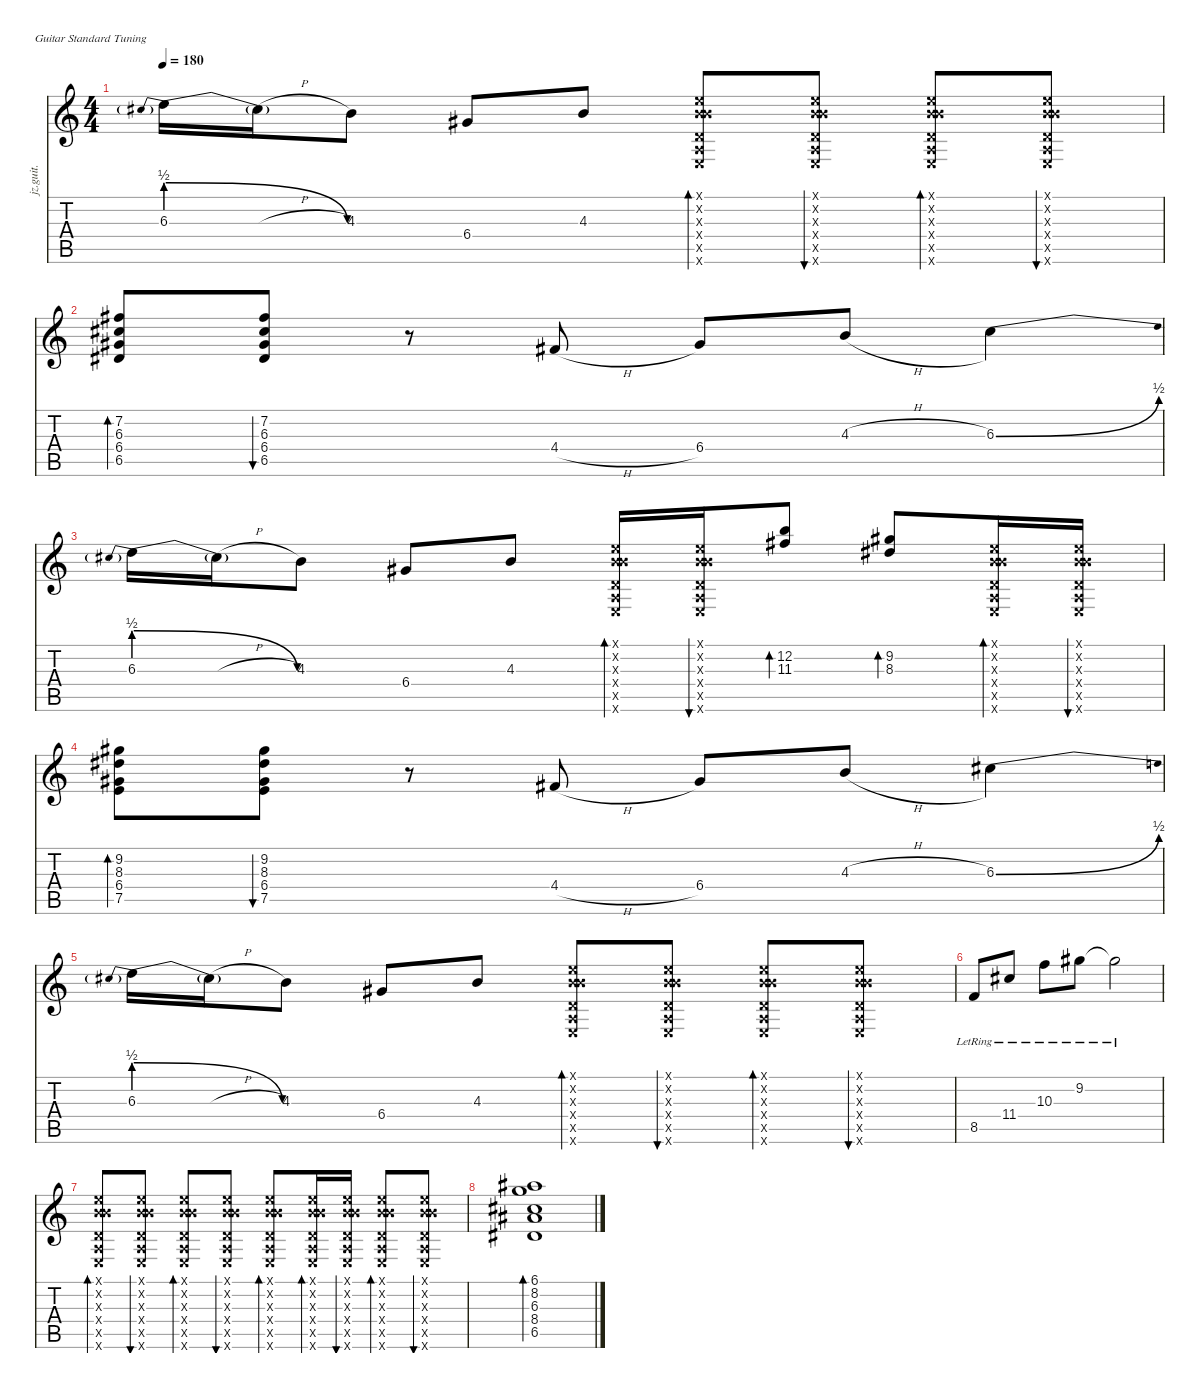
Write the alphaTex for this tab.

\defaultSystemsLayout 4
\hideDynamics
\bracketExtendMode nobrackets
\otherSystemsTrackNameOrientation horizontal
\track ("音轨 1" "jz.guit.") {instrument electricguitarjazz}
\staff {score tabs}
\tuning (E4 B3 G3 D3 A2 E2)
\ts (4 4)
\tempo 180
\clef g2
\ks c
6.3{be (prebendrelease 0 2 60 0)}.16{dy f} 6.3{h t}.16 4.3.8 6.4.8 4.3.8 (0.1{x} 0.2{x} 4.3{x} 0.4{x} 0.5{x} 0.6{x}).8{bd 60} (0.1{x} 0.2{x} 4.3{x} 0.4{x} 0.5{x} 0.6{x}).8{bu 60} (0.1{x} 0.2{x} 4.3{x} 0.4{x} 0.5{x} 0.6{x}).8{bd 60} (0.1{x} 0.2{x} 4.3{x} 0.4{x} 0.5{x} 0.6{x}).8{bu 60} |
(7.2 6.3 6.4 6.5).8{bd 60} (7.2 6.3 6.4 6.5).8{bu 60} r.8 4.4{h}.8 6.4.8 4.3{h}.8 6.3{be (bend 0 0 15 2)}.4 |
6.3{be (prebendrelease 0 2 60 0)}.16 6.3{h t}.16 4.3.8 6.4.8 4.3.8 (0.1{x} 0.2{x} 4.3{x} 0.4{x} 0.5{x} 0.6{x}).16{bd 60} (0.1{x} 0.2{x} 4.3{x} 0.4{x} 0.5{x} 0.6{x}).16{bu 60} (12.2 11.3).8{bd 60} (9.2 8.3).8{bd 60} (0.1{x} 0.2{x} 4.3{x} 0.4{x} 0.5{x} 0.6{x}).16{bd 60} (0.1{x} 0.2{x} 4.3{x} 0.4{x} 0.5{x} 0.6{x}).16{bu 60} |
(9.2 8.3 6.4 7.5).8{bd 60} (9.2 8.3 6.4 7.5).8{bu 60} r.8 4.4{h}.8 6.4.8 4.3{h}.8 6.3{be (bend 0 0 15 2)}.4 |
6.3{be (prebendrelease 0 2 60 0)}.16 6.3{h t}.16 4.3.8 6.4.8 4.3.8 (0.1{x} 0.2{x} 4.3{x} 0.4{x} 0.5{x} 0.6{x}).8{bd 60} (0.1{x} 0.2{x} 4.3{x} 0.4{x} 0.5{x} 0.6{x}).8{bu 60} (0.1{x} 0.2{x} 4.3{x} 0.4{x} 0.5{x} 0.6{x}).8{bd 60} (0.1{x} 0.2{x} 4.3{x} 0.4{x} 0.5{x} 0.6{x}).8{bu 60} |
8.5{lr}.8 11.4{lr}.8 10.3{lr}.8 9.2{lr}.8 9.2{lr t}.2 |
(0.1{x} 0.2{x} 4.3{x} 0.4{x} 0.5{x} 0.6{x}).8{bd 60} (0.1{x} 0.2{x} 4.3{x} 0.4{x} 0.5{x} 0.6{x}).8{bu 60} (0.1{x} 0.2{x} 4.3{x} 0.4{x} 0.5{x} 0.6{x}).8{bd 60} (0.1{x} 0.2{x} 4.3{x} 0.4{x} 0.5{x} 0.6{x}).8{bu 60} (0.1{x} 0.2{x} 4.3{x} 0.4{x} 0.5{x} 0.6{x}).8{bd 60} (0.1{x} 0.2{x} 4.3{x} 0.4{x} 0.5{x} 0.6{x}).16{bd 60} (0.1{x} 0.2{x} 4.3{x} 0.4{x} 0.5{x} 0.6{x}).16{bu 60} (0.1{x} 0.2{x} 4.3{x} 0.4{x} 0.5{x} 0.6{x}).8{bd 60} (0.1{x} 0.2{x} 4.3{x} 0.4{x} 0.5{x} 0.6{x}).8{bu 60} |
(6.1 8.2 6.3 8.4 6.5).1{bd 60}
